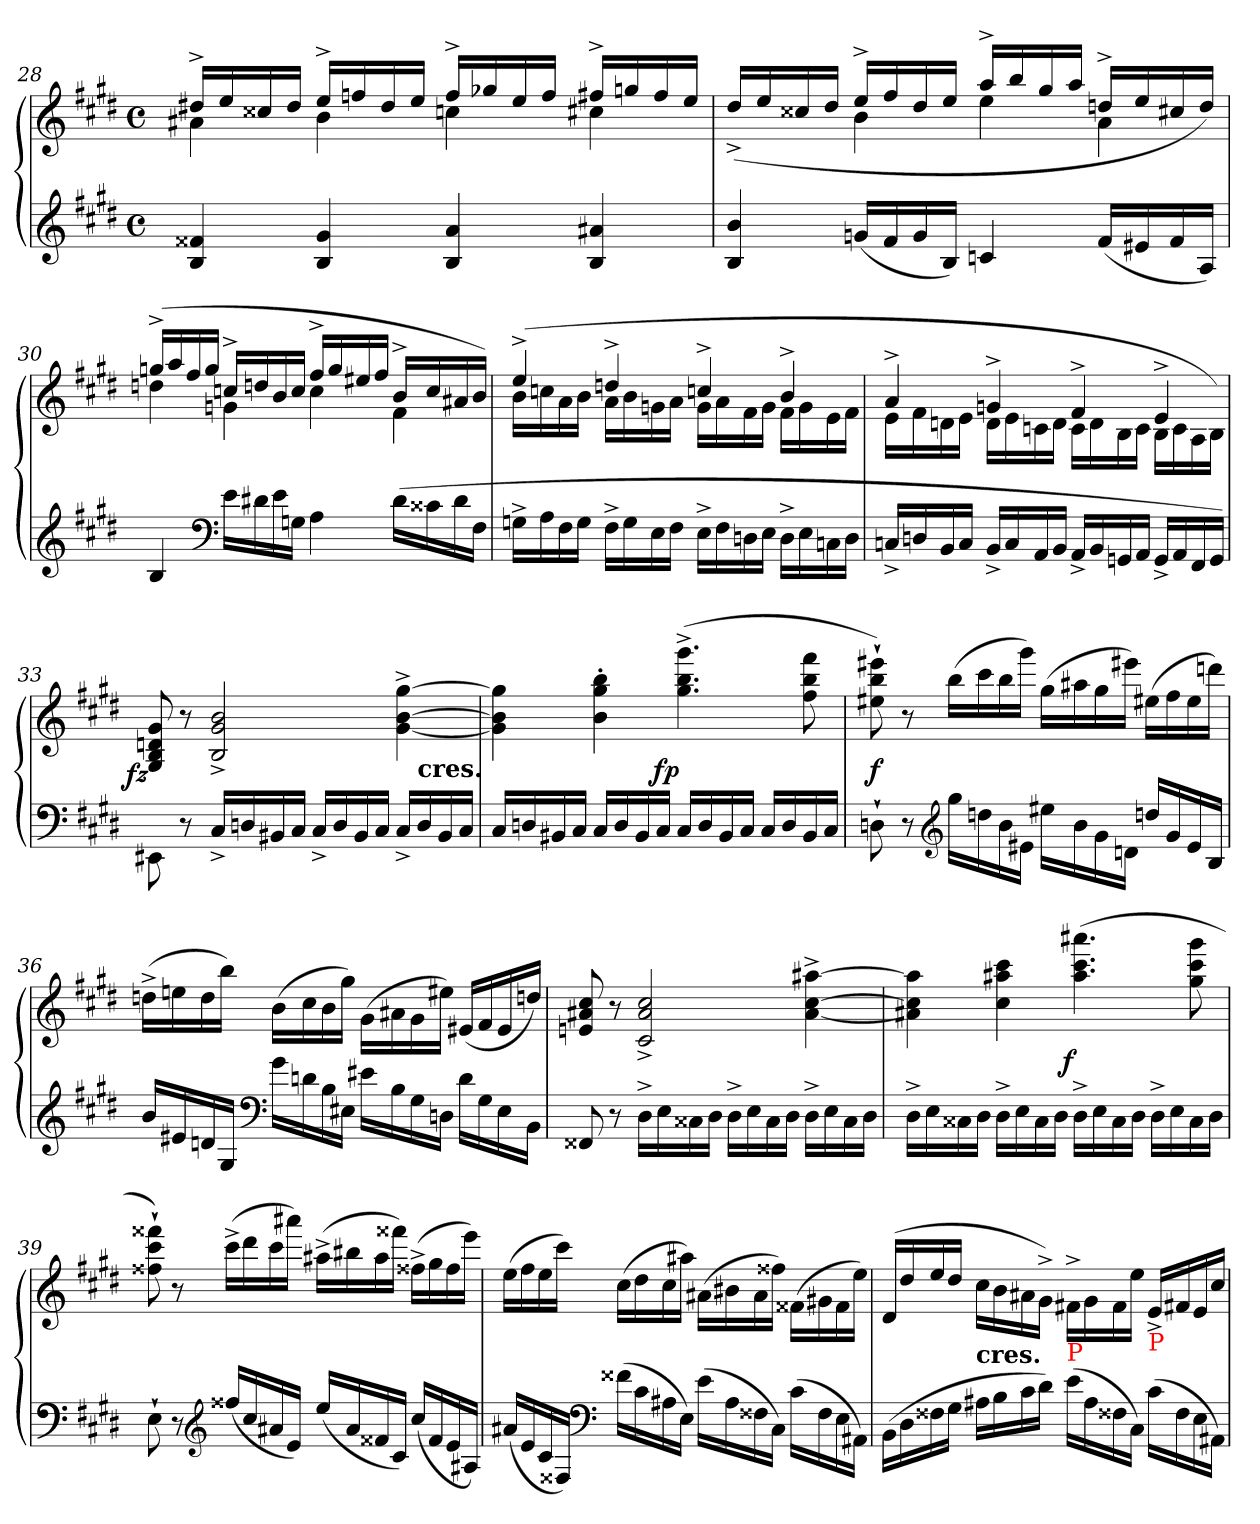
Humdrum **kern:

**kern	**kern	**dynam
*part1	*part1	*part1
*staff2	*staff1	*staff1/2
*clefG2	*clefG2	*
*k[f#c#g#d#]	*k[f#c#g#d#]	*
*M4/4	*M4/4	*
*met(c)	*met(c)	*
=28	=28	=28
*	*^	*
4f##X 4B	16dd#X^>LL	4a#X	.
.	16ee	.	.
.	16cc##X	.	.
.	16dd#JJ	.	.
4g# 4B	16ee^LL	4b	.
.	16ffn	.	.
.	16dd#	.	.
.	16eeJJ	.	.
4a 4B	16ff^>LL	4ccn	.
.	16gg-X	.	.
.	16ee	.	.
.	16ffJJ	.	.
4a#X 4B	16ff#X^>LL	4cc#X	.
.	16ggn	.	.
.	16ff#	.	.
.	16eeJJ	.	.
=29	=29	=29	=29
4b 4B	(>16dd#^>/LL	4ryy	.
.	16ee	.	.
.	16cc##X	.	.
.	16dd#JJ	.	.
(<16gnLL	16ee^>LL	4b	.
16f#	16ff#	.	.
16g	16dd#	.	.
16BJJ)	16eeJJ	.	.
4cn	16aa^>LL	4ee	.
.	16bb	.	.
.	16gg#	.	.
.	16aaJJ	.	.
(<16f#LL	16ddn^>LL	4a	.
16e#X	16ee	.	.
16f#	16cc#X	.	.
16AJJ)	16ddJJ)	.	.
=30	=30	=30	=30
4B	(>16ggn^>LL	4ddn	.
.	16aa	.	.
.	16ff#	.	.
.	16ggJJ	.	.
*clefF4	*	*	*
16eLL	16ccn^>LL	4gn	.
16d#X	16ddn	.	.
16e	16b	.	.
16GnJJ	16ccJJ	.	.
4A	16ff#^>LL	4cc	.
.	16gg	.	.
.	16ee#X	.	.
.	16ff#JJ	.	.
(<16d#LL	16b^>LL	4f#	.
16c##X	16cc	.	.
16d#	16a#X	.	.
16F#JJ	16bJJ)	.	.
=31	=31	=31	=31
16Gn^>LL	(>4ee^>	16bLL	.
16A	.	16ccn	.
16F#	.	16a	.
16GJJ	.	16bJJ	.
16F#^>LL	4ddn^>	16aLL	.
16G	.	16b	.
16E	.	16gn	.
16F#JJ	.	16aJJ	.
16E^>LL	4ccn^>	16gLL	.
16F#	.	16a	.
16Dn	.	16f#	.
16EJJ	.	16gJJ	.
16D^>LL	4b^>	16f#LL	.
16E	.	16g	.
16Cn	.	16e	.
16DJJ	.	16f#JJ	.
=32	=32	=32	=32
16Cn^<LL	4a^>	16eLL	.
16Dn	.	16f#	.
16BB	.	16dn	.
16CJJ	.	16eJJ	.
16BB^<LL	4gn^>	16dLL	.
16C	.	16e	.
16AA	.	16cn	.
16BBJJ	.	16dJJ	.
16AA^<LL	4f#^>	16cLL	.
16BB	.	16d	.
16GGn	.	16B	.
16AAJJ	.	16cJJ	.
16GG^<LL	4e^>	16BLL	.
16AA	.	16c	.
16FF#	.	16A	.
16GGJJ)	.	16BJJ)	.
=33	=33	=33	=33
!	!	!	!LO:DY:rj
8EE#X\	8g#/ 8dn/ 8B/ 8G#/	2ryy	fz
8r	8r	.	.
16C#^<LL	2b^> 2g#^> 2B^>	.	.
16Dn	.	.	.
16BB#X	.	.	.
16C#JJ	.	.	.
16C#^<LL	.	4ryy	.
16D	.	.	.
16BB#	.	.	.
16C#JJ	.	.	.
16C#^<LL	[4gg#^> [4b^> [4g#^>	16ryy	.
!	!	!LO:TX:c:B:t=cres.	!
16D	.	8.ryy	.
16BB#	.	.	.
16C#JJ	.	.	.
*	*v	*v	*
=34	=34	=34
16C#LL	4gg#] 4b] 4g#]	.
16Dn	.	.
16BB#X	.	.
16C#JJ	.	.
16C#LL	4bb'> 4gg#'> 4b'>	.
16D	.	.
16BB#	.	.
16C#JJ	.	.
!	!	!LO:DY:rj
16C#LL	(>4.ggg#^< 4.bb^< 4.gg#^<	fp
16D	.	.
16BB#	.	.
16C#JJ	.	.
16C#LL	.	.
16D	.	.
16BB#	8fff# 8bb 8ff#	.
16C#JJ	.	.
=35	=35	=35
8Dn`>	8eee#X`>\ 8bb`>\ 8ee#X`>\)	f
8r	8r	.
*clefG2	*	*
16gg#LL	(>16bbLL	.
16ddn	16ccc#	.
16b	16bb	.
16e#XJJ	16ggg#JJ)	.
16ee#X\LL	(>16gg#\LL	.
16b\	16aa#X	.
16g#\	16gg#	.
16dn\JJ	16eee#XJJ)	.
16ddnLL	(>16ee#X\LL	.
16g#	16ff#	.
16e#	16ee#	.
16BJJ	16dddnJJ)	.
=36	=36	=36
16bLL	(>16ddn^<LL	.
16e#X	16een	.
16dn	16dd	.
16G#JJ	16bbJJ)	.
*clefF4	*	*
16g#LL	(>16bLL	.
16dn	16cc#	.
16B	16b	.
16E#XJJ	16gg#JJ)	.
16e#XLL	(>16g#\LL	.
16B	16a#X	.
16G#	16g#	.
16DnJJ	16ee#XJJ)	.
16dLL	(<16e#XLL	.
16G#	16f#	.
16E#	16e#	.
16BBJJ	16ddnJJ)	.
=37	=37	=37
8FF##X	8cc# 8a#X 8en	.
8r	8r	.
16D#^>LL	2cc#^< 2a#^< 2c#^<	.
16E	.	.
16C##X	.	.
16D#JJ	.	.
16D#^>LL	.	.
16E	.	.
16C##	.	.
16D#JJ	.	.
16D#^>LL	[4aa#X^> [4cc#^> [4a#^>	.
16E	.	.
16C##	.	.
16D#JJ	.	.
=38	=38	=38
16D#^>LL	4aa#] 4cc#] 4a#X]	.
16E	.	.
16C##X	.	.
16D#JJ	.	.
16D#^>LL	4ccc# 4aa#X 4cc#	.
16E	.	.
16C##	.	.
16D#JJ	.	.
!	!	!LO:DY:rj
16D#^>LL	(4.aaa#X 4.ccc# 4.aa#	f
16E	.	.
16C##	.	.
16D#JJ	.	.
16D#^LL	.	.
16E	.	.
16C##	8ggg# 8ccc# 8gg#	.
16D#JJ	.	.
=39	=39	=39
8E`>	8fff##X`> 8ccc#`> 8ff##X`>)	.
8r	8r	.
*clefG2	*	*
(<16ff##X/LL	(>16ccc#^<LL	.
16cc#	16ddd#	.
16a#X	16ccc#	.
16eJJ)	16aaa#XJJ)	.
(<16eeLL	(>16aa#X^<LL	.
16a#	16bb#X	.
16f##X	16aa#	.
16c#JJ)	16fff##XJJ)	.
(<16cc#LL	(>16ff##X^<LL	.
16f##	16gg#	.
16e	16ff##	.
16A#XJJ)	16eeeJJ)	.
=40	=40	=40
(<16a#XLL	(>16eeLL	.
16e	16ff#	.
16c#	16ee	.
16F##XJJ)	16ccc#JJ)	.
*clefF4	*	*
(>16f##XLL	(>16cc#LL	.
16c#	16dd#	.
16A#X	16cc#	.
16EJJ)	16aa#XJJ)	.
(>16eLL	(>16a#XLL	.
16A#	16b#X	.
16F##X	16a#	.
16C#JJ)	16ff##XJJ)	.
(>16c#LL	(>16f##X\LL	.
16F##	16g#X	.
16E	16f##	.
16AA#XJJ)	16eeJJ)	.
=41	=41	=41
(>16BBLL	(>16d#LL	.
16D#	16dd#	.
16F##X	16ee	.
16G#JJ	16dd#JJ	.
!	!LO:TX:c:B:t=cres.	!
16A#XLL	16cc#\LL	.
16B	16b\	.
16c#	16a#X\	.
16d#JJ)	16g#^<\JJ)	.
!	!LO:TX:b:color=red:t=P	!
(>16eLL	16f#X^<LL	.
16A#	16g#	.
16F##X	16f#	.
16C#JJ)	16eeJJ	.
!	!LO:TX:b:color=red:t=P	!
(>16c#LL	16e^<LL	.
16F##	16f#X	.
16E	16e	.
16AA#XJJ)	16cc#JJ	.
=	=	=
*-	*-	*-
